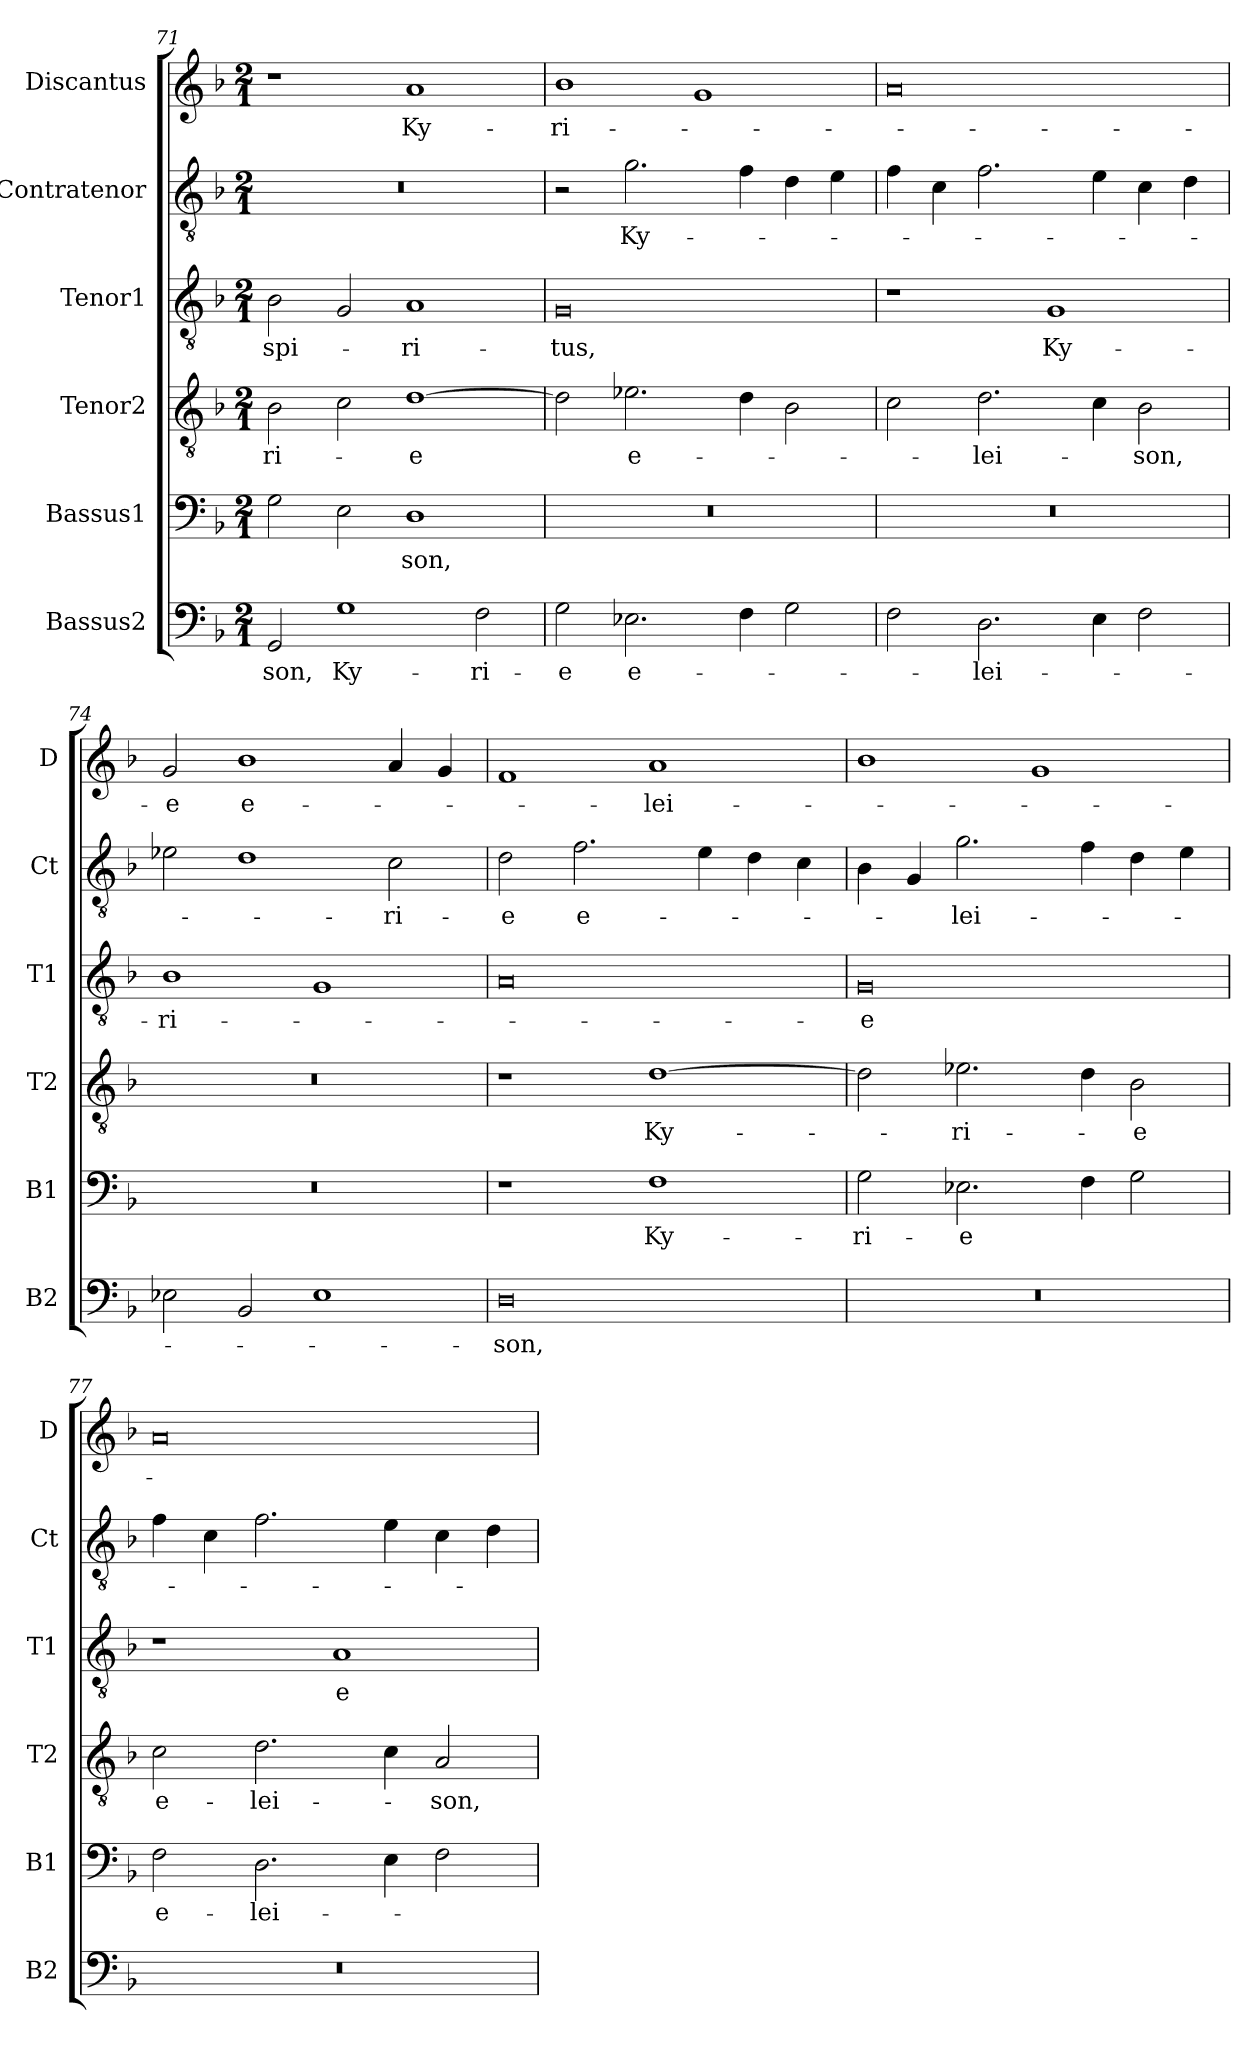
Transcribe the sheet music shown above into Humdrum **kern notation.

**kern	**text	**kern	**text	**kern	**text	**kern	**text	**kern	**text	**kern	**text
*part6	*part6	*part5	*part5	*part4	*part4	*part3	*part3	*part2	*part2	*part1	*part1
*staff6	*staff6	*staff5	*staff5	*staff4	*staff4	*staff3	*staff3	*staff2	*staff2	*staff1	*staff1
*I"Bassus2	*	*I"Bassus1	*	*I"Tenor2	*	*I"Tenor1	*	*I"Contratenor	*	*I"Discantus	*
*I'B2	*	*I'B1	*	*I'T2	*	*I'T1	*	*I'Ct	*	*I'D	*
*clefF4	*	*clefF4	*	*clefGv2	*	*clefGv2	*	*clefGv2	*	*clefG2	*
*k[b-]	*	*k[b-]	*	*k[b-]	*	*k[b-]	*	*k[b-]	*	*k[b-]	*
*M2/1	*	*M2/1	*	*M2/1	*	*M2/1	*	*M2/1	*	*M2/1	*
=71	=71	=71	=71	=71	=71	=71	=71	=71	=71	=71	=71
2GG/	-son,	2G\	.	2B-\	-ri-	2B-\	spi-	0r	.	1r	.
1G	Ky-	2E\	.	2c\	.	2G/	.	.	.	.	.
.	.	1D	-son,	[1d	-e	1A	-ri-	.	.	1a	Ky-
2F\	-ri-	.	.	.	.	.	.	.	.	.	.
=72	=72	=72	=72	=72	=72	=72	=72	=72	=72	=72	=72
2G\	-e	0r	.	2d\]	.	0G	-tus,	2r	.	1b-	-ri-
2.E-X\	e-	.	.	2.e-X\	e-	.	.	2.g\	Ky-	.	.
.	.	.	.	.	.	.	.	.	.	1g	.
4F\	.	.	.	4d\	.	.	.	4f\	.	.	.
2G\	.	.	.	2B-\	.	.	.	4d\	.	.	.
.	.	.	.	.	.	.	.	4e\	.	.	.
=73	=73	=73	=73	=73	=73	=73	=73	=73	=73	=73	=73
2F\	.	0r	.	2c\	.	1r	.	4f\	.	0a	.
.	.	.	.	.	.	.	.	4c\	.	.	.
2.D\	-lei-	.	.	2.d\	-lei-	.	.	2.f\	.	.	.
.	.	.	.	.	.	1G	Ky-	.	.	.	.
4E\	.	.	.	4c\	.	.	.	4e\	.	.	.
2F\	.	.	.	2B-\	-son,	.	.	4c\	.	.	.
.	.	.	.	.	.	.	.	4d\	.	.	.
=74	=74	=74	=74	=74	=74	=74	=74	=74	=74	=74	=74
2E-X\	.	0r	.	0r	.	1B-	-ri-	2e-X\	.	2g/	-e
2BB-/	.	.	.	.	.	.	.	1d	.	1b-	e-
1E-	.	.	.	.	.	1G	.	.	.	.	.
.	.	.	.	.	.	.	.	2c\	-ri-	4a/	.
.	.	.	.	.	.	.	.	.	.	4g/	.
=75	=75	=75	=75	=75	=75	=75	=75	=75	=75	=75	=75
0D	-son,	1r	.	1r	.	0A	.	2d\	-e	1f	.
.	.	.	.	.	.	.	.	2.f\	e-	.	.
.	.	1F	Ky-	[1d	Ky-	.	.	.	.	1a	-lei-
.	.	.	.	.	.	.	.	4e\	.	.	.
.	.	.	.	.	.	.	.	4d\	.	.	.
.	.	.	.	.	.	.	.	4c\	.	.	.
=76	=76	=76	=76	=76	=76	=76	=76	=76	=76	=76	=76
0r	.	2G\	-ri-	2d\]	.	0G	-e	4B-\	.	1b-	.
.	.	.	.	.	.	.	.	4G/	.	.	.
.	.	2.E-X\	-e	2.e-X\	-ri-	.	.	2.g\	-lei-	.	.
.	.	.	.	.	.	.	.	.	.	1g	.
.	.	4F\	.	4d\	.	.	.	4f\	.	.	.
.	.	2G\	.	2B-\	-e	.	.	4d\	.	.	.
.	.	.	.	.	.	.	.	4e\	.	.	.
=77	=77	=77	=77	=77	=77	=77	=77	=77	=77	=77	=77
0r	.	2F\	e-	2c\	e-	1r	.	4f\	.	0a	.
.	.	.	.	.	.	.	.	4c\	.	.	.
.	.	2.D\	-lei-	2.d\	-lei-	.	.	2.f\	.	.	.
.	.	.	.	.	.	1A	e-	.	.	.	.
.	.	4E\	.	4c\	.	.	.	4e\	.	.	.
.	.	2F\	.	2A/	-son,	.	.	4c\	.	.	.
.	.	.	.	.	.	.	.	4d\	.	.	.
=	=	=	=	=	=	=	=	=	=	=	=
*-	*-	*-	*-	*-	*-	*-	*-	*-	*-	*-	*-
